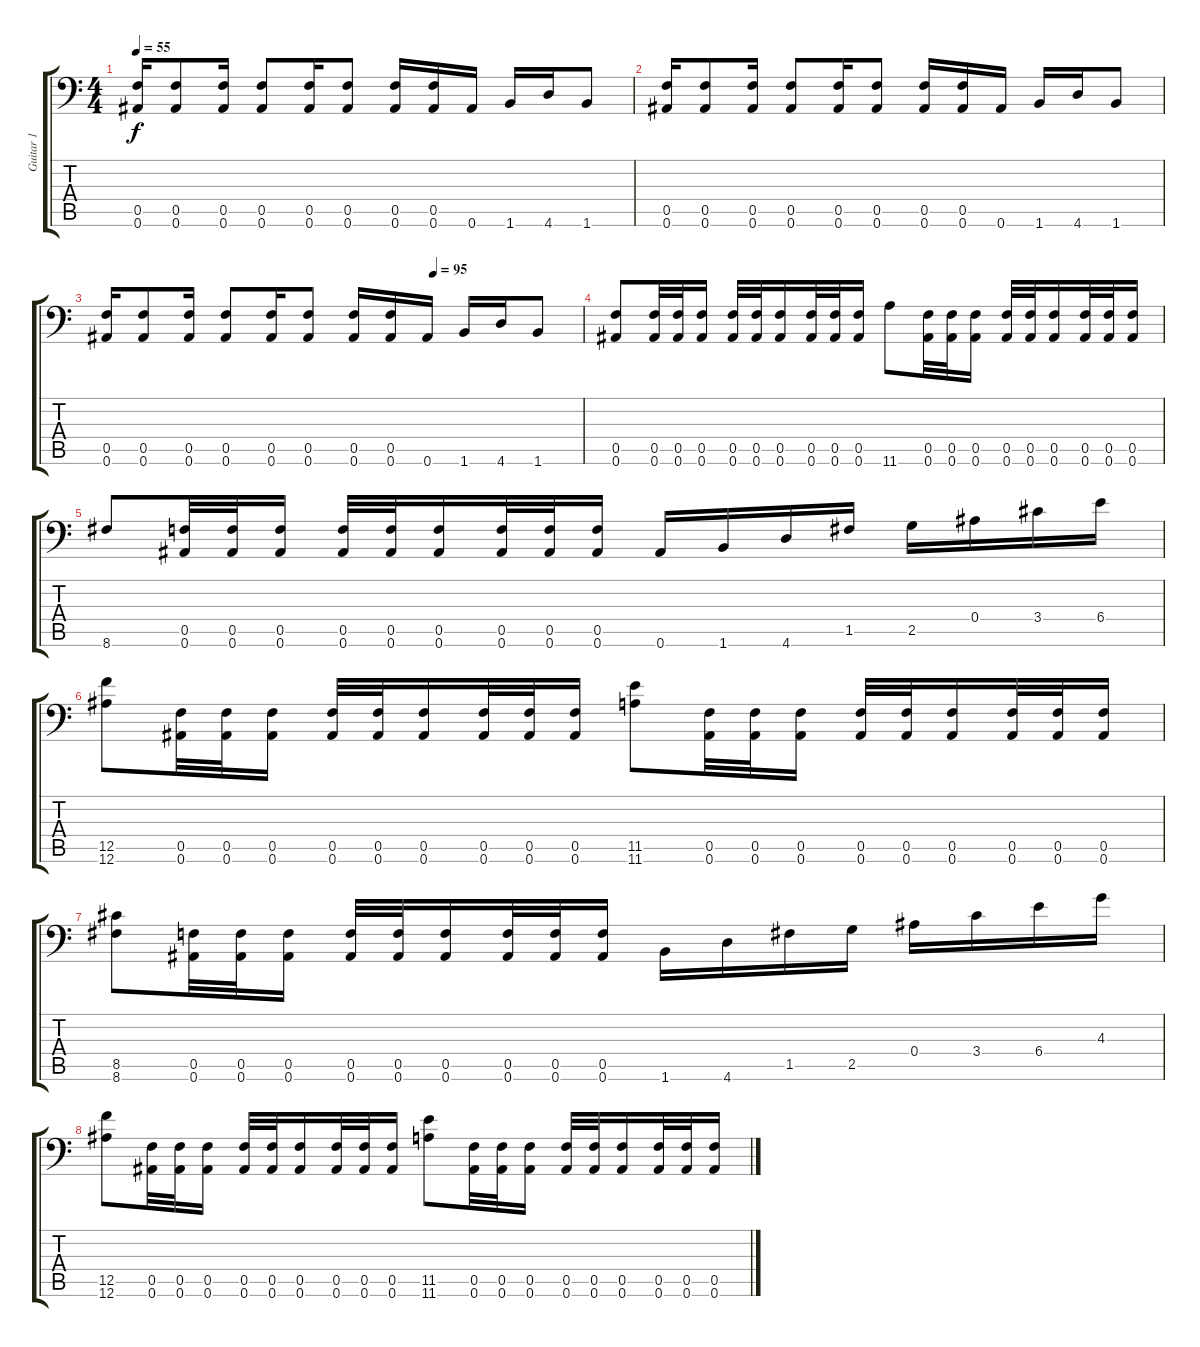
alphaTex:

\track ("Guitar 1" "Guitar 1") {instrument distortionguitar}
\staff {score tabs}
\tuning (C4 G3 Eb3 Bb2 F2 Bb1) {hide}
\ts (4 4)
\tempo 55
\clef f4
\ks c
(0.5 0.6).16{dy f} (0.5 0.6).8 (0.5 0.6).16 (0.5 0.6).8 (0.5 0.6).16 (0.5 0.6).8 (0.5 0.6).16 (0.5 0.6).16 0.6.16 1.6.16 4.6.16 1.6.8 |
(0.5 0.6).16 (0.5 0.6).8 (0.5 0.6).16 (0.5 0.6).8 (0.5 0.6).16 (0.5 0.6).8 (0.5 0.6).16 (0.5 0.6).16 0.6.16 1.6.16 4.6.16 1.6.8 |
\tempo (95 0.6875)
(0.5 0.6).16 (0.5 0.6).8 (0.5 0.6).16 (0.5 0.6).8 (0.5 0.6).16 (0.5 0.6).8 (0.5 0.6).16 (0.5 0.6).16 0.6.16 1.6.16 4.6.16 1.6.8 |
(0.5 0.6).8 (0.5 0.6).32 (0.5 0.6).32 (0.5 0.6).16 (0.5 0.6).32 (0.5 0.6).32 (0.5 0.6).16 (0.5 0.6).32 (0.5 0.6).32 (0.5 0.6).16 11.6.8 (0.5 0.6).32 (0.5 0.6).32 (0.5 0.6).16 (0.5 0.6).32 (0.5 0.6).32 (0.5 0.6).16 (0.5 0.6).32 (0.5 0.6).32 (0.5 0.6).16 |
8.6.8 (0.5 0.6).32 (0.5 0.6).32 (0.5 0.6).16 (0.5 0.6).32 (0.5 0.6).32 (0.5 0.6).16 (0.5 0.6).32 (0.5 0.6).32 (0.5 0.6).16 0.6.16 1.6.16 4.6.16 1.5.16 2.5.16 0.4.16 3.4.16 6.4.16 |
(12.5 12.6).8 (0.5 0.6).32 (0.5 0.6).32 (0.5 0.6).16 (0.5 0.6).32 (0.5 0.6).32 (0.5 0.6).16 (0.5 0.6).32 (0.5 0.6).32 (0.5 0.6).16 (11.5 11.6).8 (0.5 0.6).32 (0.5 0.6).32 (0.5 0.6).16 (0.5 0.6).32 (0.5 0.6).32 (0.5 0.6).16 (0.5 0.6).32 (0.5 0.6).32 (0.5 0.6).16 |
(8.5 8.6).8 (0.5 0.6).32 (0.5 0.6).32 (0.5 0.6).16 (0.5 0.6).32 (0.5 0.6).32 (0.5 0.6).16 (0.5 0.6).32 (0.5 0.6).32 (0.5 0.6).16 1.6.16 4.6.16 1.5.16 2.5.16 0.4.16 3.4.16 6.4.16 4.3.16 |
(12.5 12.6).8 (0.5 0.6).32 (0.5 0.6).32 (0.5 0.6).16 (0.5 0.6).32 (0.5 0.6).32 (0.5 0.6).16 (0.5 0.6).32 (0.5 0.6).32 (0.5 0.6).16 (11.5 11.6).8 (0.5 0.6).32 (0.5 0.6).32 (0.5 0.6).16 (0.5 0.6).32 (0.5 0.6).32 (0.5 0.6).16 (0.5 0.6).32 (0.5 0.6).32 (0.5 0.6).16
